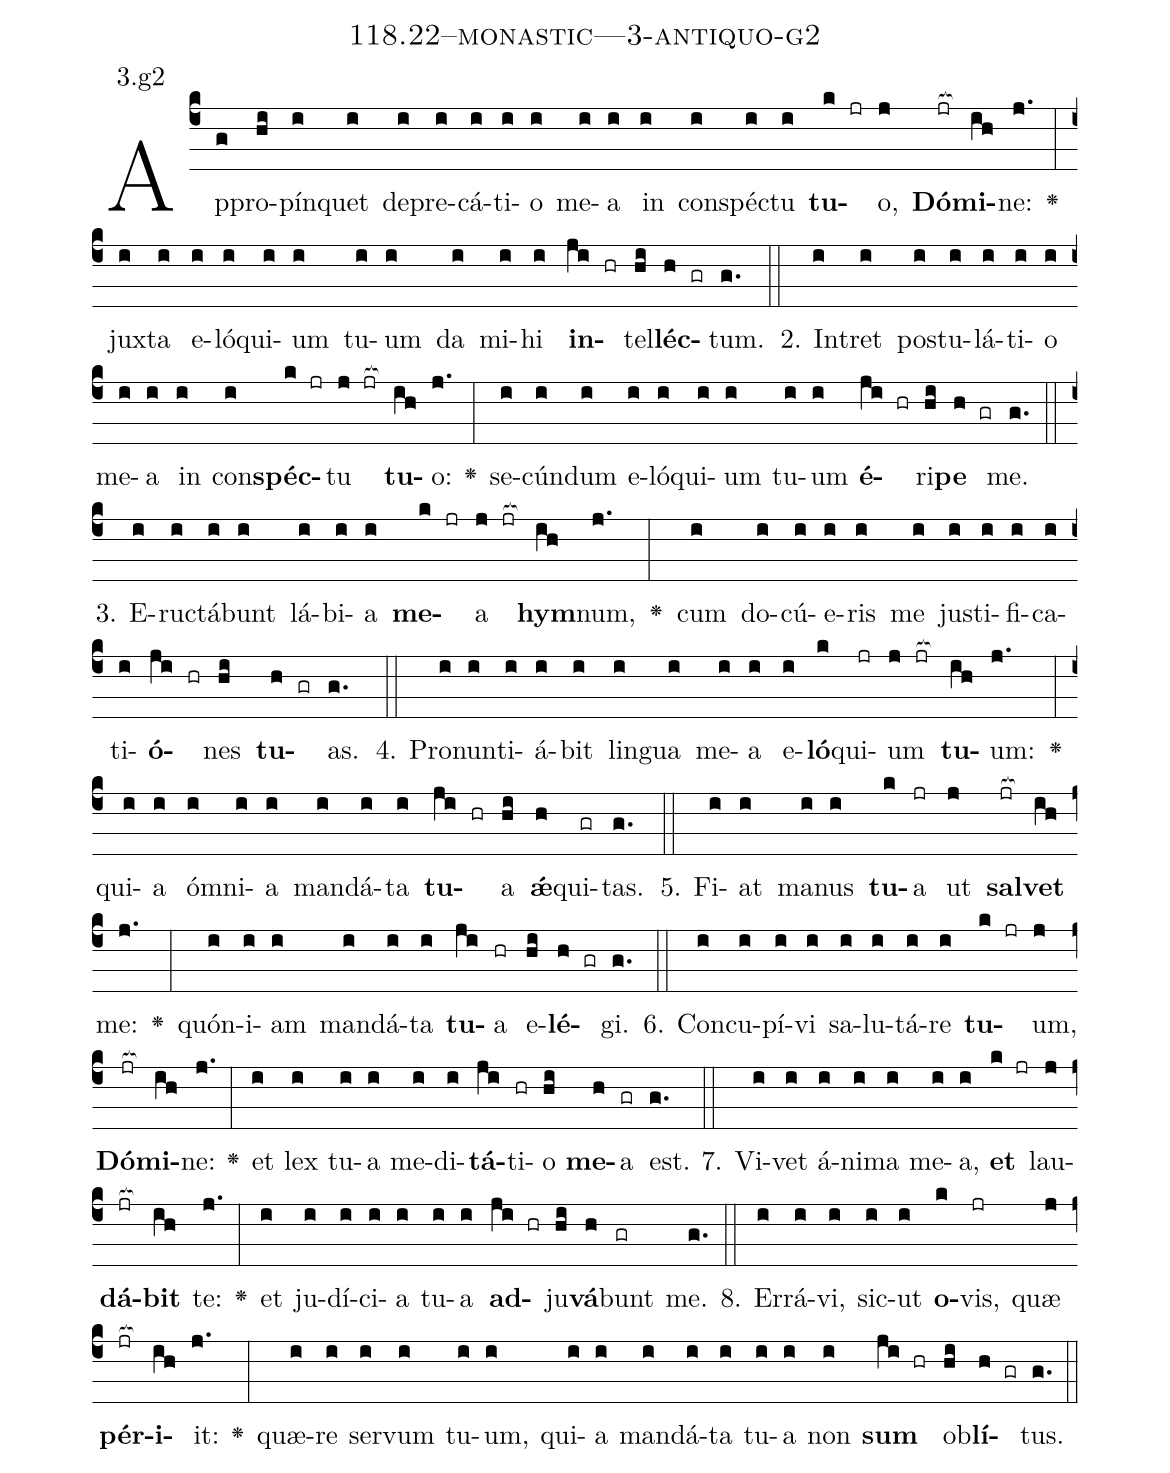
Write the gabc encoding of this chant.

name: 118.22--monastic---3-antiquo-g2;
annotation: 3.g2;
%%
(c4)Ap(g)pro(hi)pín(i)quet(i) de(i)pre(i)cá(i)ti(i)o(i) me(i)a(i) in(i) con(i)spéc(i)tu(i) <b>tu</b>(k jr)o,(j) <b>Dó</b>(jr[ocb:1{])<b>mi</b>(ih[ocb:0}])ne:(j.) <v>\greheightstar</v>(:) jux(i)ta(i) e(i)ló(i)qui(i)um(i) tu(i)um(i) da(i) mi(i)hi(i) <b>in</b>(ji hr)tel(hi)<b>léc</b>(h gr)tum.(g.) (::)
2. In(i)tret(i) pos(i)tu(i)lá(i)ti(i)o(i) me(i)a(i) in(i) con(i)<b>spéc</b>(k jr)tu(j jr[ocb:1{]) <b>tu</b>(ih[ocb:0}])o:(j.) <v>\greheightstar</v>(:) se(i)cún(i)dum(i) e(i)ló(i)qui(i)um(i) tu(i)um(i) <b>é</b>(ji hr)ri(hi)<b>pe</b>(h gr) me.(g.) (::)
3. E(i)ruc(i)tá(i)bunt(i) lá(i)bi(i)a(i) <b>me</b>(k jr)a(j jr[ocb:1{]) <b>hym</b>(ih[ocb:0}])num,(j.) <v>\greheightstar</v>(:) cum(i) do(i)cú(i)e(i)ris(i) me(i) jus(i)ti(i)fi(i)ca(i)ti(i)<b>ó</b>(ji hr)nes(hi) <b>tu</b>(h gr)as.(g.) (::)
4. Pro(i)nun(i)ti(i)á(i)bit(i) lin(i)gua(i) me(i)a(i) e(i)<b>ló</b>(k)qui(jr)um(j jr[ocb:1{]) <b>tu</b>(ih[ocb:0}])um:(j.) <v>\greheightstar</v>(:) qui(i)a(i) óm(i)ni(i)a(i) man(i)dá(i)ta(i) <b>tu</b>(ji hr)a(hi) <b>ǽ</b>(h)qui(gr)tas.(g.) (::)
5. Fi(i)at(i) ma(i)nus(i) <b>tu</b>(k)a(jr) ut(j) <b>sal</b>(jr[ocb:1{])<b>vet</b>(ih[ocb:0}]) me:(j.) <v>\greheightstar</v>(:) quón(i)i(i)am(i) man(i)dá(i)ta(i) <b>tu</b>(ji)a(hr) e(hi)<b>lé</b>(h gr)gi.(g.) (::)
6. Con(i)cu(i)pí(i)vi(i) sa(i)lu(i)tá(i)re(i) <b>tu</b>(k jr)um,(j) <b>Dó</b>(jr[ocb:1{])<b>mi</b>(ih[ocb:0}])ne:(j.) <v>\greheightstar</v>(:) et(i) lex(i) tu(i)a(i) me(i)di(i)<b>tá</b>(ji)ti(hr)o(hi) <b>me</b>(h)a(gr) est.(g.) (::)
7. Vi(i)vet(i) á(i)ni(i)ma(i) me(i)a,(i) <b>et</b>(k jr) lau(j)<b>dá</b>(jr[ocb:1{])<b>bit</b>(ih[ocb:0}]) te:(j.) <v>\greheightstar</v>(:) et(i) ju(i)dí(i)ci(i)a(i) tu(i)a(i) <b>ad</b>(ji hr)ju(hi)<b>vá</b>(h)bunt(gr) me.(g.) (::)
8. Er(i)rá(i)vi,(i) sic(i)ut(i) <b>o</b>(k)vis,(jr) quæ(j) <b>pér</b>(jr[ocb:1{])<b>i</b>(ih[ocb:0}])it:(j.) <v>\greheightstar</v>(:) quæ(i)re(i) ser(i)vum(i) tu(i)um,(i) qui(i)a(i) man(i)dá(i)ta(i) tu(i)a(i) non(i) <b>sum</b>(ji hr) ob(hi)<b>lí</b>(h gr)tus.(g.) (::)
